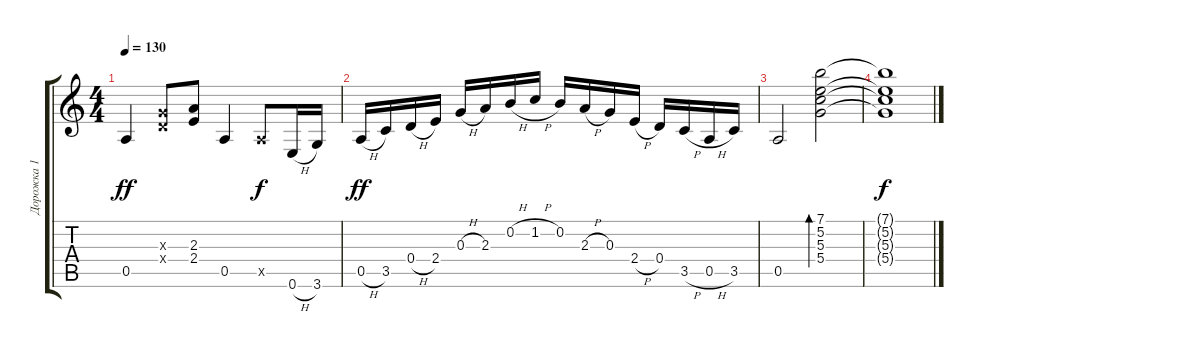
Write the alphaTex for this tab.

\track ("Дорожка 1" "Дорожка 1") {instrument acousticguitarsteel}
\staff {score tabs}
\tuning (E4 B3 G3 D3 A2 E2) {hide}
\ts (4 4)
\tempo 130
\clef g2
\ks c
0.5.4{dy ff} (0.3{x} 0.4{x}).8 (2.3 2.4).8 0.5.4 0.5{x}.8{dy f} 0.6{h}.16 3.6.16 |
0.5{h}.16{dy ff} 3.5.16 0.4{h}.16 2.4.16 0.3{h}.16 2.3.16 0.2{h}.16 1.2{h}.16 0.2.16 2.3{h}.16 0.3.16 2.4{h}.16 0.4.16 3.5{h}.16 0.5{h}.16 3.5.16 |
0.5.2 (7.1 5.2 5.3 5.4).2{bd 240} |
(7.1{t} 5.2{t} 5.3{t} 5.4{t}).1{dy f}
